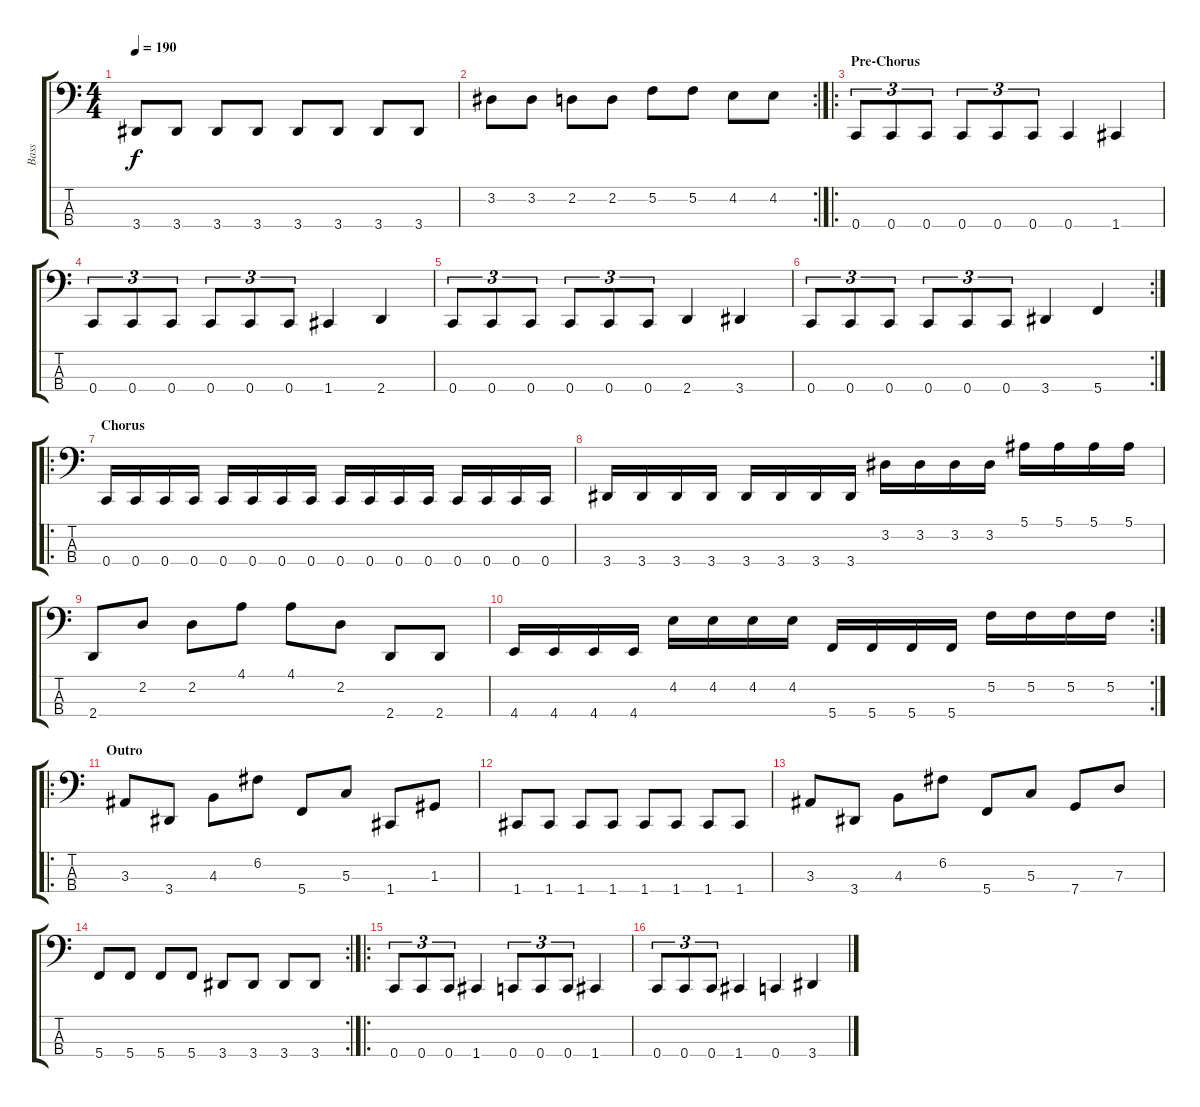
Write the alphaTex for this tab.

\track ("Bass" "Bass") {instrument electricbasspick}
\staff {score tabs}
\tuning (F2 C2 G1 C1) {hide}
\ts (4 4)
\tempo 190
\clef f4
\ks c
3.4.8{dy f} 3.4.8 3.4.8 3.4.8 3.4.8 3.4.8 3.4.8 3.4.8 |
\rc 2
3.2.8 3.2.8 2.2.8 2.2.8 5.2.8 5.2.8 4.2.8 4.2.8 |
\ro
\section ("" "Pre-Chorus")
0.4.8{tu (3 2)} 0.4.8{tu (3 2)} 0.4.8{tu (3 2)} 0.4.8{tu (3 2)} 0.4.8{tu (3 2)} 0.4.8{tu (3 2)} 0.4.4 1.4.4 |
0.4.8{tu (3 2)} 0.4.8{tu (3 2)} 0.4.8{tu (3 2)} 0.4.8{tu (3 2)} 0.4.8{tu (3 2)} 0.4.8{tu (3 2)} 1.4.4 2.4.4 |
0.4.8{tu (3 2)} 0.4.8{tu (3 2)} 0.4.8{tu (3 2)} 0.4.8{tu (3 2)} 0.4.8{tu (3 2)} 0.4.8{tu (3 2)} 2.4.4 3.4.4 |
\rc 2
0.4.8{tu (3 2)} 0.4.8{tu (3 2)} 0.4.8{tu (3 2)} 0.4.8{tu (3 2)} 0.4.8{tu (3 2)} 0.4.8{tu (3 2)} 3.4.4 5.4.4 |
\ro
\section ("" "Chorus")
0.4.16 0.4.16 0.4.16 0.4.16 0.4.16 0.4.16 0.4.16 0.4.16 0.4.16 0.4.16 0.4.16 0.4.16 0.4.16 0.4.16 0.4.16 0.4.16 |
3.4.16 3.4.16 3.4.16 3.4.16 3.4.16 3.4.16 3.4.16 3.4.16 3.2.16 3.2.16 3.2.16 3.2.16 5.1.16 5.1.16 5.1.16 5.1.16 |
2.4.8 2.2.8 2.2.8 4.1.8 4.1.8 2.2.8 2.4.8 2.4.8 |
\rc 2
4.4.16 4.4.16 4.4.16 4.4.16 4.2.16 4.2.16 4.2.16 4.2.16 5.4.16 5.4.16 5.4.16 5.4.16 5.2.16 5.2.16 5.2.16 5.2.16 |
\ro
\section ("" "Outro")
3.3.8 3.4.8 4.3.8 6.2.8 5.4.8 5.3.8 1.4.8 1.3.8 |
1.4.8 1.4.8 1.4.8 1.4.8 1.4.8 1.4.8 1.4.8 1.4.8 |
3.3.8 3.4.8 4.3.8 6.2.8 5.4.8 5.3.8 7.4.8 7.3.8 |
\rc 2
5.4.8 5.4.8 5.4.8 5.4.8 3.4.8 3.4.8 3.4.8 3.4.8 |
\ro
0.4.8{tu (3 2)} 0.4.8{tu (3 2)} 0.4.8{tu (3 2)} 1.4.4 0.4.8{tu (3 2)} 0.4.8{tu (3 2)} 0.4.8{tu (3 2)} 1.4.4 |
0.4.8{tu (3 2)} 0.4.8{tu (3 2)} 0.4.8{tu (3 2)} 1.4.4 0.4.4 3.4.4
